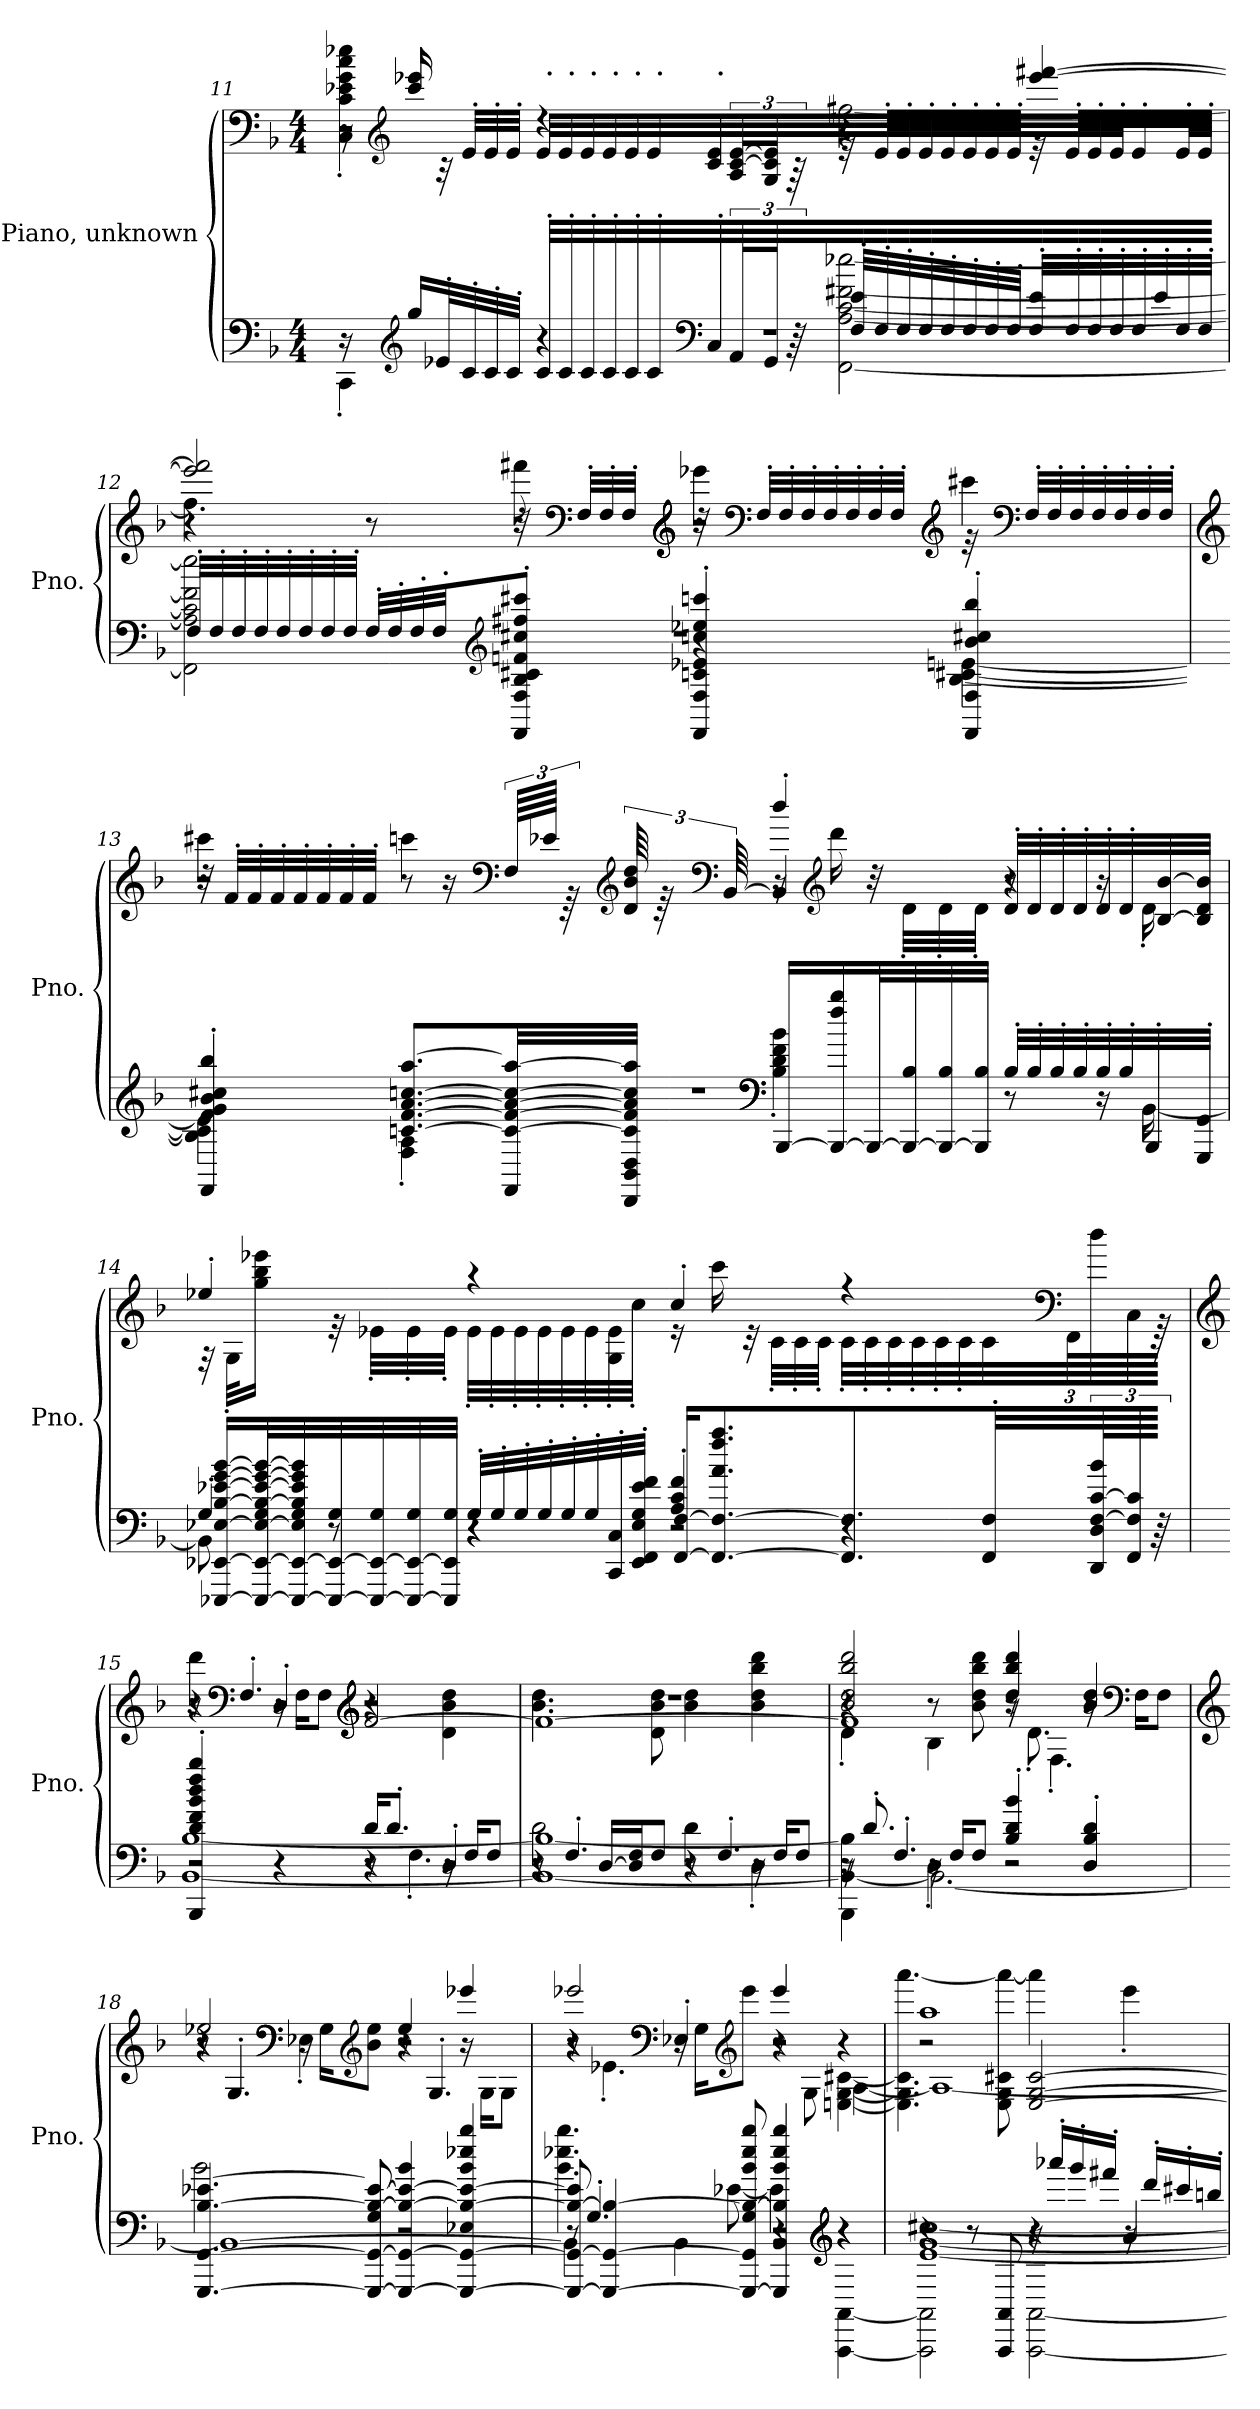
**kern	**kern
*part1	*part1
*staff2	*staff1
*I"Piano, unknown	*
*I'Pno.	*
!!LO:PB:g=z
*clefF4	*clefF4
*k[b-]	*k[b-]
*M4/4	*M4/4
=11	=11
*^	*^
*	*^	*	*^
1r	4CC'\	16r	2r	4C\' 4c\' 4e-X\' 4g\' 4cc\' 4ee-X\'	16r
*clefG2	*	*	*clefG2	*	*
.	.	16gg/LL	.	.	16ccc/ 16eee-X/
.	.	32e-X'/L	.	.	32r
.	.	32c'/	.	.	32e-'/LLL
.	.	32c'/	.	.	32e-'/
.	.	32c'/JJJ	.	.	32e-'/JJJ
.	4r	32c'/LLL	.	4r	32e-'/LLL
.	.	32c'/	.	.	32e-'/
.	.	32c'/	.	.	32e-'/
.	.	32c'/	.	.	32e-'/
.	.	32c'/	.	.	32e-'/
.	.	32c'/	.	.	32e-'/
*clefF4	*	*	*	*	*
.	.	32C'/	.	.	32c/' 32e-/'
.	.	96AA/L	.	.	96A/ [96c/ [96e-/L
.	.	96GG/JJJJ	.	.	96G/ 96c/] 96e-/]JJJJ
.	.	96r	.	.	96r
.	[2FF\ [2A\ [2c\ [2f#X\ [2ee-X\	32F/' 32e-/'LLL	4r	[2ff#X\	32r
.	.	32F'/	.	.	32e-'/LLL
.	.	32F'/	.	.	32e-'/
.	.	32F'/	.	.	32e-'/
.	.	32F'/	.	.	32e-'/
.	.	32F'/	.	.	32e-'/
.	.	32F'/	.	.	32e-'/
.	.	32F'/JJJ	.	.	32e-'/JJJ
.	.	32F/' 32e-/'LLL	[4eee-/ [4fff#X/	.	32r
.	.	32F'/	.	.	32e-'/LLL
.	.	32F'/	.	.	32e-'/
.	.	32F'/	.	.	32e-'/J
.	.	32F'/	.	.	16e-'/
.	.	32e-'/	.	.	.
.	.	32F'/	.	.	32e-'/L
.	.	32F'/JJJ	.	.	32e-'/JJJ
!!LO:LB:g=z	!!	!!
=12	=12	=12	=12	=12	=12
1r	2FF\] 2A\] 2c\] 2f#\] 2ee-\]	32F'/LLL	2eee-/] 2fff#/]	4.ff#\]	4r
.	.	32F'/	.	.	.
.	.	32F'/	.	.	.
.	.	32F'/	.	.	.
.	.	32F'/	.	.	.
.	.	32F'/	.	.	.
.	.	32F'/	.	.	.
.	.	32F'/JJJ	.	.	.
.	.	32F'/LLL	.	.	8r
.	.	32F'/	.	.	.
.	.	32F'/	.	.	.
.	.	32F'/JJ	.	.	.
*clefG2	*	*	*	*	*
.	.	8FF/' 8F/' 8B-/' 8c#X/' 8fn/' 8cc#X/' 8ff#X/' 8ccc#X/'J	.	8fff#X\	32r
*	*	*	*clefF4	*	*
.	.	.	.	.	32F'/LLL
.	.	.	.	.	32F'/
.	.	.	.	.	32F'/JJJ
*	*	*	*clefG2	*	*
.	4r	4FF/' 4F/' 4cn/' 4e-X/' 4ccn/' 4ee-X/' 4cccn/'	2r	4eee-X\	32r
*	*	*	*clefF4	*	*
.	.	.	.	.	32F'/LLL
.	.	.	.	.	32F'/
.	.	.	.	.	32F'/
.	.	.	.	.	32F'/
.	.	.	.	.	32F'/
.	.	.	.	.	32F'/
.	.	.	.	.	32F'/JJJ
*	*	*	*clefG2	*	*
.	[4B-\ [4c#X\ [4en\	4FF/' 4F/' 4b-/' 4cc#X/' 4bb-/'	.	4ccc#X\	32r
*	*	*	*clefF4	*	*
.	.	.	.	.	32F'/LLL
.	.	.	.	.	32F'/
.	.	.	.	.	32F'/
.	.	.	.	.	32F'/
.	.	.	.	.	32F'/
.	.	.	.	.	32F'/
.	.	.	.	.	32F'/JJJ
!!LO:LB:g=z	!!	!!
=13	=13	=13	=13	=13	=13
*	*	*	*clefG2	*	*
1r	4B-\] 4c#\] 4e\]	4FF/' 4f/' 4g/' 4b-/' 4cc#X/' 4bb-/'	2r	4ccc#X\	32r
.	.	.	.	.	32f'/LLL
.	.	.	.	.	32f'/
.	.	.	.	.	32f'/
.	.	.	.	.	32f'/
.	.	.	.	.	32f'/
.	.	.	.	.	32f'/
.	.	.	.	.	32f'/JJJ
.	4F\' 4A\'	[8.cn/ [8.f/ [8.a/ [8.ccn/ [8.aa/L	.	4cccn\	8r
.	.	.	.	.	16r
*	*	*	*clefF4	*	*
.	.	32FF/ 32c/_ 32f/_ 32a/_ 32cc/_ 32aa/_LL	.	.	96F/LLLL
.	.	.	.	.	96e-X/JJJJ
.	.	.	.	.	96r
*	*	*	*clefG2	*	*
.	.	32DD/ 32BB-/ 32D/ 32c/] 32f/] 32a/] 32cc/] 32aa/]JJJ	.	.	96d/ 96b-/ 96dd/
.	.	.	.	.	96r
*	*	*	*clefF4	*	*
.	.	.	.	.	[96BB-/
*clefF4	*	*	*	*	*
.	4B-\' 4d\' 4f\' 4b-\'	[16BBB-/LL	4dd'/	16r	4BB-/]
*	*	*	*clefG2	*	*
.	.	16BBB-/_ 16ff/ 16bb-/	.	16ddd\	.
.	.	32BBB-/L_	.	32r	.
.	.	32BBB-/_ 32B-/	.	32d'\LLL	.
.	.	32BBB-/_ 32B-/	.	32d'\	.
.	.	32BBB-/] 32B-/JJJ	.	32d'\JJJ	.
.	8r	32B-'/LLL	4r	8r	32d'/LLL
.	.	32B-'/	.	.	32d'/
.	.	32B-'/	.	.	32d'/
.	.	32B-'/	.	.	32d'/
.	16r	32B-'/	.	16r	32d'/
.	.	32B-'/	.	.	32d'/
.	[16BB-\	32BBB-'/	.	16d'\	[32B-/ [32b-/
.	.	32GGG/' 32GG/'JJJ	.	.	32B-/] 32d/ 32b-/]JJJ
*	*	*	*	*v	*v
!!LO:LB:g=z
=14	=14	=14	=14	=14
4G'/	8BB-\]	[16EEE-X/ [16EE-X/ [16E-X/ [16B-/ [16e-X/ [16g/ [16b-/LL	4ee-X'/	32r
.	.	.	.	32G'\KLL
.	.	32EEE-/_ 32EE-/_ 32E-/_ 32G/ 32B-/_ 32e-/_ 32g/_ 32b-/_L	.	16gg\ 16bb-\ 16eee-X\JJ
.	.	32EEE-/_ 32EE-/_ 32E-/] 32G/ 32B-/] 32e-/] 32g/] 32b-/]	.	.
.	8r	32EEE-/_ 32EE-/_ 32G/	.	32r
.	.	32EEE-/_ 32EE-/_ 32G/	.	32e-X'\LLL
.	.	32EEE-/_ 32EE-/_ 32G/	.	32e-'\
.	.	32EEE-/] 32EE-/] 32G/JJJ	.	32e-'\JJJ
4r	4r	32G'/LLL	4r	32e-'\LLL
.	.	32G'/	.	32e-'\
.	.	32G'/	.	32e-'\
.	.	32G'/	.	32e-'\
.	.	32G'/	.	32e-'\
.	.	32G'/	.	32e-'\
.	.	32CC/' 32C/'	.	32G\' 32e-\'
.	.	32EE-/' 32FF/' 32E-/' 32G/' 32e-/' 32f/'JJJ	.	32cc'\JJJ
4A/' 4c/' 4f/'	2r	[16FF/ [16F/KL	4cc'/	16r
.	.	8.FF/_ 8.F/_ 8.a/ 8.ff/ 8.aa/	.	16ccc\
.	.	.	.	32r
.	.	.	.	32c'\LLL
.	.	.	.	32c'\
.	.	.	.	32c'\JJJ
4r	.	8.FF/] 8.F/]	4r	32c'\LLL
.	.	.	.	32c'\
.	.	.	.	32c'\
.	.	.	.	32c'\
.	.	.	.	32c'\
.	.	.	.	32c'\
*	*	*	*	*Xbrackettup
.	.	32FF/' 32F/'LL	.	48c\
*	*	*	*clefF4	*
.	.	.	.	96FF\L
*	*	*	*	*brackettup
.	.	96DD/ 96D/ [96F/ [96c/ 96b-/L	.	96dd\
.	.	96FF/ 96F/] 96c/]JJJJ	.	96C\JJJJ
.	.	96r	.	96r
*v	*v	*v	*	*
*	*v	*v
!!LO:LB:g=z
=15	=15
*	*clefG2
*^	*^
*	*^	*	*^
*	*	*^	*	*	*
4BBB-/' 4d/' 4f/' 4b-/' 4dd/' 4ff/' 4bb-/'	2r	2r	[1BB- [1B-	4r	4ddd'\	8r
*	*	*	*	*clefF4	*	*
.	.	.	.	.	.	4.F'/
4r	.	.	.	4D'/	16r	.
.	.	.	.	.	16F\KL	.
.	.	.	.	.	8F\J	.
*	*	*	*	*clefG2	*	*
16d/KL	8r	4r	.	2r	4r	[2f/
8.d'/J	.	.	.	.	.	.
.	4.F'\	.	.	.	.	.
16r	.	4D'/	.	.	4d\ 4b-\ 4dd\	.
16F/KL	.	.	.	.	.	.
8F/J	.	.	.	.	.	.
=16	=16	=16	=16	=16	=16	=16
4r	2d\	8r	1BB-_ 1B-_	1r	4.b-\ 4.dd\	1f_
.	.	4.F'/	.	.	.	.
[16D/LL	.	.	.	.	.	.
16D/] 16F/J	.	.	.	.	.	.
8F/J	.	.	.	.	8d\ 8b-\ 8dd\	.
4r	4d\	8r	.	.	4b-\ 4dd\	.
.	.	4.F'/	.	.	.	.
16r	4D'\	.	.	.	4b-\ 4dd\ 4bb-\ 4ddd\	.
16F/KL	.	.	.	.	.	.
8F/J	.	.	.	.	.	.
!!LO:LB:g=z
=17	=17	=17	=17	=17	=17	=17
*	*	*	*	*	*	*^
16r	4BBB-\	8r	4BB-\_ 4B-\]	2b-/ 2dd/ 2bb-/ 2ddd/	4d'\	1f]	4r
8.d'/	.	.	.	.	.	.	.
.	.	4.F'/	.	.	.	.	.
16r	4D'\	.	2.BB-\_	.	8r	.	4B-\
16F/KL	.	.	.	.	.	.	.
8F/J	.	.	.	.	8b-\ 8dd\ 8bb-\ 8ddd\	.	.
4B-/' 4d/' 4b-/'	2r	2r	.	4dd/ 4bb-/ 4ddd/	16r	.	8r
.	.	.	.	.	8.d'\	.	.
.	.	.	.	.	.	.	4.F'\
4D/' 4B-/' 4d/'	.	.	.	4b-/ 4dd/	16r	.	.
*	*	*	*	*clefF4	*	*	*
.	.	.	.	.	16F\KL	.	.
.	.	.	.	.	8F\J	.	.
*v	*v	*v	*v	*	*	*	*
=18	=18	=18	=18	=18
*	*clefG2	*	*	*
*^	*	*	*	*
*	*^	*	*	*	*
[4.GGG/ [4.GG/ [4.B-/ [4.e-X/	2b-\	1BB-_	2ee-X/	4r	8r	4r
.	.	.	.	.	4.G'/	.
*	*	*	*clefF4	*	*	*
.	.	.	.	16r	.	4E-X'\
.	.	.	.	16G\KL	.	.
*	*	*	*clefG2	*	*	*
8GGG/_ 8GG/_ 8G/ 8B-/_ 8e-/_	.	.	.	8b-\ 8ee-\J	.	.
4GGG/_ 4GG/_ 4B-/_ 4e-/_ 4b-/	2r	.	4ee-/	4r	8r	2r
.	.	.	.	.	4.G'/	.
4GGG/_ 4GG/_ 4E-X/ 4B-/_ 4e-/_ 4b-/ 4ee-X/ 4bb-/	.	.	4eee-X/	16r	.	.
.	.	.	.	16G\KL	.	.
.	.	.	.	8G\J	.	.
!!LO:PB:g=z	!!	!!	!!
=19	=19	=19	=19	=19	=19	=19
*	*	*^	*	*	*	*
8GGG/_ 8GG/_ 8B-/_ 8e-/]	4.b-\ 4.ee-X\ 4.bb-\	8r	4BB-\]	2eee-X/	4r	4r	8r
4GGG/_ 4GG/_ 4B-/_	.	4.G'/	.	.	.	.	4.e-X'\
*	*	*	*	*clefF4	*	*	*
.	.	.	4BB-\	.	16r	4E-X'/	.
.	.	.	.	.	16G\KL	.	.
*	*	*	*	*clefG2	*	*	*
8GGG/_ 8GG/] 8G/ 8B-/_ 8b-/ 8ee-/ 8bb-/	[8e-X\	.	.	.	8eee-\J	.	.
4GGG/] 4BB-/ 4B-/] 4b-/ 4ee-/ 4bb-/	4e-\]	2r	4r	4eee-/	8r	2r	4r
.	.	.	.	.	8G\	.	.
*clefG2	*	*	*	*	*	*	*
4r	4r	.	[4AAA\ [4AA\	4r	[4En\ [4G\ [4c#X\	.	[4A\
=20	=20	=20	=20	=20	=20	=20	=20
4r	[1e [1g [1cc#X	2r	2AAA\] 2AA\]	1aa	4.E\] 4.G\] 4.c#\] [4.aaa\	2r	1A_
8r	.	.	.	.	.	.	.
8AAA/ 8AA/	.	.	.	.	8E\ 8G\ 8c#X\ 8aaa\_	.	.
16r	.	4r	[2AAA\ [2AA\	.	4aaa\]	[2E/ [2G/ [2c#/	.
16aaa-X'/LL	.	.	.	.	.	.	.
16ggg'/	.	.	.	.	.	.	.
16fff#X'/JJ	.	.	.	.	.	.	.
16r	.	4a/	.	.	4eee'\	.	.
16ddd'/LL	.	.	.	.	.	.	.
16ccc#X'/	.	.	.	.	.	.	.
16bbn'/JJ	.	.	.	.	.	.	.
*v	*v	*v	*v	*	*	*	*
*	*v	*v	*v	*v
=	=
*-	*-
